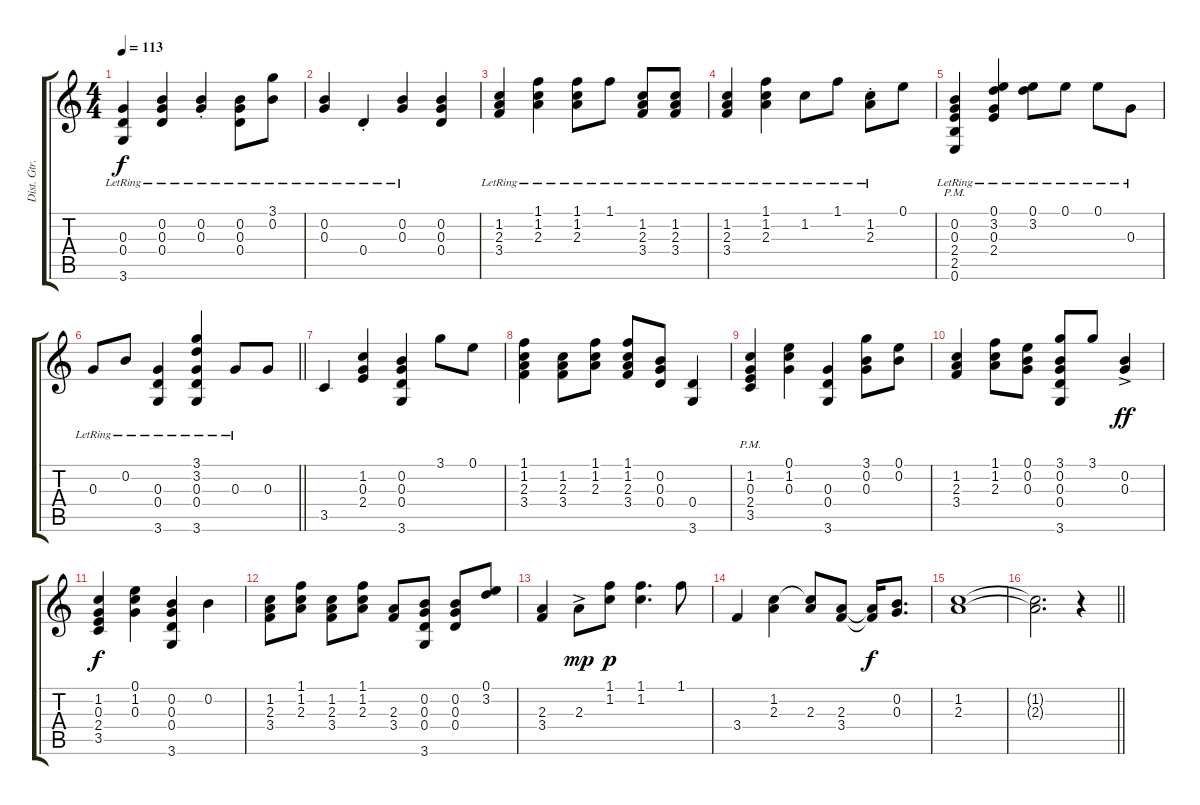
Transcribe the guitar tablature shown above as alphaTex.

\track ("Dist. Gtr." "Dist. Gtr.") {instrument overdrivenguitar}
\staff {score tabs}
\tuning (E4 B3 G3 D3 A2 E2) {hide}
\ts (4 4)
\tempo 113
\clef g2
\ks c
(0.3{lr} 0.4{lr} 3.6{lr}).4{dy f} (0.2{lr} 0.3{lr} 0.4{lr}).4 (0.2{st lr} 0.3{st lr}).4 (0.2{lr} 0.3{lr} 0.4{lr}).8 (3.1{lr} 0.2{lr}).8 |
(0.2{lr} 0.3{lr}).4 0.4{st lr}.4 (0.2{lr} 0.3{lr}).4 (0.2 0.3 0.4).4 |
(1.2{lr} 2.3{lr} 3.4{lr}).4 (1.1{lr} 1.2{lr} 2.3{lr}).4 (1.1{lr} 1.2{lr} 2.3{lr}).8 1.1{lr}.8 (1.2{lr} 2.3{lr} 3.4{lr}).8 (1.2{lr} 2.3{lr} 3.4{lr}).8 |
(1.2{lr} 2.3{lr} 3.4{lr}).4 (1.1{lr} 1.2{lr} 2.3{lr}).4 1.2{lr}.8 1.1{lr}.8 (1.2{st lr} 2.3{st lr}).8 0.1.8 |
(0.2{pm lr} 0.3{pm lr} 2.4{pm lr} 2.5{pm lr} 0.6{pm lr}).4 (0.1{lr} 3.2{lr} 0.3{lr} 2.4{lr}).4 (0.1{lr} 3.2{lr}).8 0.1{lr}.8 0.1{lr}.8 0.3{lr}.8 |
\barLineRight lightlight
0.3{lr}.8 0.2{lr}.8 (0.3{lr} 0.4{lr} 3.6{lr}).4 (3.1{lr} 3.2{lr} 0.3{lr} 0.4{lr} 3.6{lr}).4 0.3{lr}.8 0.3.8 |
3.5.4 (1.2 0.3 2.4).4 (0.2 0.3 0.4 3.6).4 3.1.8 0.1.8 |
(1.1 1.2 2.3 3.4).4 (1.2 2.3 3.4).8 (1.1 1.2 2.3).8 (1.1 1.2 2.3 3.4).8 (0.2 0.3 0.4).8 (0.4 3.6).4 |
(1.2{pm} 0.3{pm} 2.4{pm} 3.5{pm}).4 (0.1 1.2 0.3).4 (0.3 0.4 3.6).4 (3.1 0.2 0.3).8 (0.1 0.2).8 |
(1.2 2.3 3.4).4 (1.1 1.2 2.3).8 (0.1 0.2 0.3).8 (3.1 0.2 0.3 0.4 3.6).8 3.1.8 (0.2{ac} 0.3{ac}).4{dy ff} |
(1.2 0.3 2.4 3.5).4{dy f} (0.1 1.2 0.3).4 (0.2 0.3 0.4 3.6).4 0.2.4 |
(1.2 2.3 3.4).8 (1.1 1.2 2.3).8 (1.2 2.3 3.4).8 (1.1 1.2 2.3).8 (2.3 3.4).8 (0.2 0.3 0.4 3.6).8 (0.2 0.3 0.4).8 (0.1 3.2).8 |
(2.3 3.4).4 2.3{ac}.8{dy mp} (1.1 1.2).8{dy p} (1.1 1.2).4{d} 1.1.8 |
3.4.4 (1.2 2.3).4 (1.2{t} 2.3).8 (2.3 3.4).8 (2.3{t} 3.4{t}).16{dy f} (0.2 0.3).8{d} |
(1.2 2.3).1 |
\barLineRight lightlight
(1.2{t} 2.3{t}).2{d} r.4
